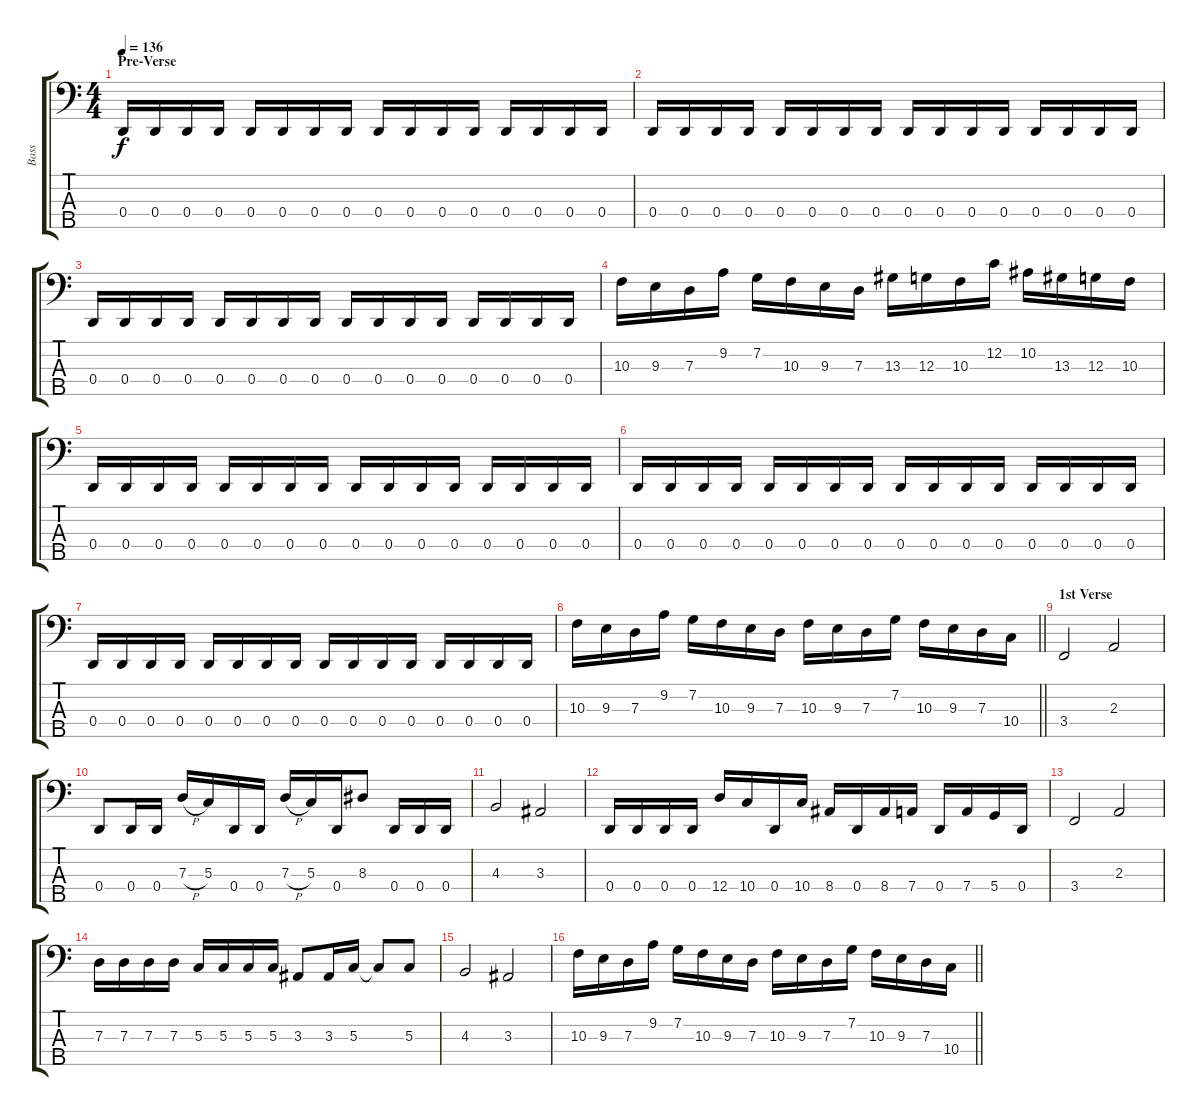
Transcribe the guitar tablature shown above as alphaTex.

\track ("Bass" "Bass") {instrument electricbasspick}
\staff {score tabs}
\tuning (F2 C2 G1 D1 A0) {hide}
\ts (4 4)
\section ("" "Pre-Verse")
\tempo 136
\clef f4
\ks c
0.4.16{dy f} 0.4.16 0.4.16 0.4.16 0.4.16 0.4.16 0.4.16 0.4.16 0.4.16 0.4.16 0.4.16 0.4.16 0.4.16 0.4.16 0.4.16 0.4.16 |
0.4.16 0.4.16 0.4.16 0.4.16 0.4.16 0.4.16 0.4.16 0.4.16 0.4.16 0.4.16 0.4.16 0.4.16 0.4.16 0.4.16 0.4.16 0.4.16 |
0.4.16 0.4.16 0.4.16 0.4.16 0.4.16 0.4.16 0.4.16 0.4.16 0.4.16 0.4.16 0.4.16 0.4.16 0.4.16 0.4.16 0.4.16 0.4.16 |
10.3.16 9.3.16 7.3.16 9.2.16 7.2.16 10.3.16 9.3.16 7.3.16 13.3.16 12.3.16 10.3.16 12.2.16 10.2.16 13.3.16 12.3.16 10.3.16 |
0.4.16 0.4.16 0.4.16 0.4.16 0.4.16 0.4.16 0.4.16 0.4.16 0.4.16 0.4.16 0.4.16 0.4.16 0.4.16 0.4.16 0.4.16 0.4.16 |
0.4.16 0.4.16 0.4.16 0.4.16 0.4.16 0.4.16 0.4.16 0.4.16 0.4.16 0.4.16 0.4.16 0.4.16 0.4.16 0.4.16 0.4.16 0.4.16 |
0.4.16 0.4.16 0.4.16 0.4.16 0.4.16 0.4.16 0.4.16 0.4.16 0.4.16 0.4.16 0.4.16 0.4.16 0.4.16 0.4.16 0.4.16 0.4.16 |
\barLineRight lightlight
10.3.16 9.3.16 7.3.16 9.2.16 7.2.16 10.3.16 9.3.16 7.3.16 10.3.16 9.3.16 7.3.16 7.2.16 10.3.16 9.3.16 7.3.16 10.4.16 |
\section ("" "1st Verse")
3.4.2 2.3.2 |
0.4.8 0.4.16 0.4.16 7.3{h}.16 5.3.16 0.4.16 0.4.16 7.3{h}.16 5.3.16 0.4.16 8.3.8 0.4.16 0.4.16 0.4.16 |
4.3.2 3.3.2 |
0.4.16 0.4.16 0.4.16 0.4.16 12.4.16 10.4.16 0.4.16 10.4.16 8.4.16 0.4.16 8.4.16 7.4.16 0.4.16 7.4.16 5.4.16 0.4.16 |
3.4.2 2.3.2 |
7.3.16 7.3.16 7.3.16 7.3.16 5.3.16 5.3.16 5.3.16 5.3.16 3.3.8 3.3.16 5.3.16 5.3{t}.8 5.3.8 |
4.3.2 3.3.2 |
\barLineRight lightlight
10.3.16 9.3.16 7.3.16 9.2.16 7.2.16 10.3.16 9.3.16 7.3.16 10.3.16 9.3.16 7.3.16 7.2.16 10.3.16 9.3.16 7.3.16 10.4.16
